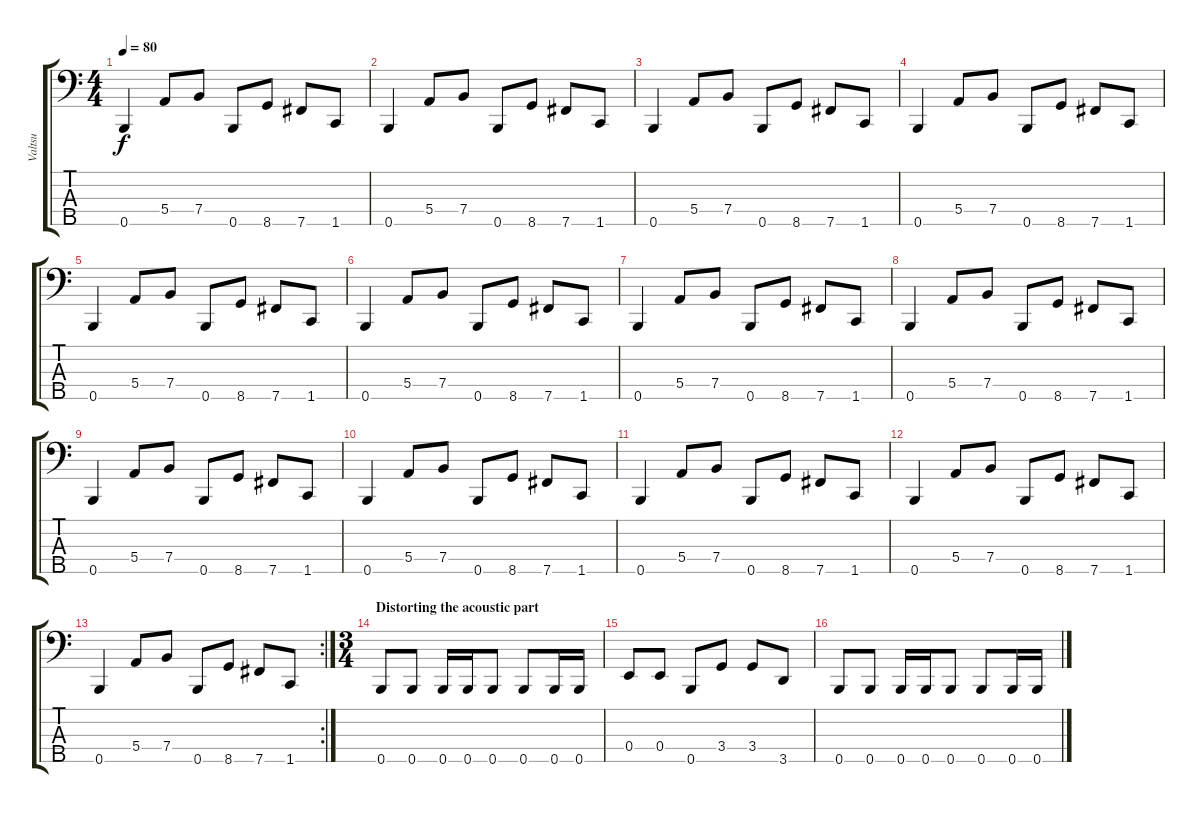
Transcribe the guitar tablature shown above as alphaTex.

\track ("Valtsu" "Valtsu") {instrument electricbasspick}
\staff {score tabs}
\tuning (G2 D2 A1 E1 B0) {hide}
\ts (4 4)
\tempo 80
\clef f4
\ks c
0.5.4{dy f} 5.4.8 7.4.8 0.5.8 8.5.8 7.5.8 1.5.8 |
0.5.4 5.4.8 7.4.8 0.5.8 8.5.8 7.5.8 1.5.8 |
0.5.4 5.4.8 7.4.8 0.5.8 8.5.8 7.5.8 1.5.8 |
0.5.4 5.4.8 7.4.8 0.5.8 8.5.8 7.5.8 1.5.8 |
0.5.4 5.4.8 7.4.8 0.5.8 8.5.8 7.5.8 1.5.8 |
0.5.4 5.4.8 7.4.8 0.5.8 8.5.8 7.5.8 1.5.8 |
0.5.4 5.4.8 7.4.8 0.5.8 8.5.8 7.5.8 1.5.8 |
0.5.4 5.4.8 7.4.8 0.5.8 8.5.8 7.5.8 1.5.8 |
0.5.4 5.4.8 7.4.8 0.5.8 8.5.8 7.5.8 1.5.8 |
0.5.4 5.4.8 7.4.8 0.5.8 8.5.8 7.5.8 1.5.8 |
0.5.4 5.4.8 7.4.8 0.5.8 8.5.8 7.5.8 1.5.8 |
0.5.4 5.4.8 7.4.8 0.5.8 8.5.8 7.5.8 1.5.8 |
\rc 2
0.5.4 5.4.8 7.4.8 0.5.8 8.5.8 7.5.8 1.5.8 |
\ts (3 4)
\section ("" "Distorting the acoustic part")
0.5.8 0.5.8 0.5.16 0.5.16 0.5.8 0.5.8 0.5.16 0.5.16 |
0.4.8 0.4.8 0.5.8 3.4.8 3.4.8 3.5.8 |
0.5.8 0.5.8 0.5.16 0.5.16 0.5.8 0.5.8 0.5.16 0.5.16
